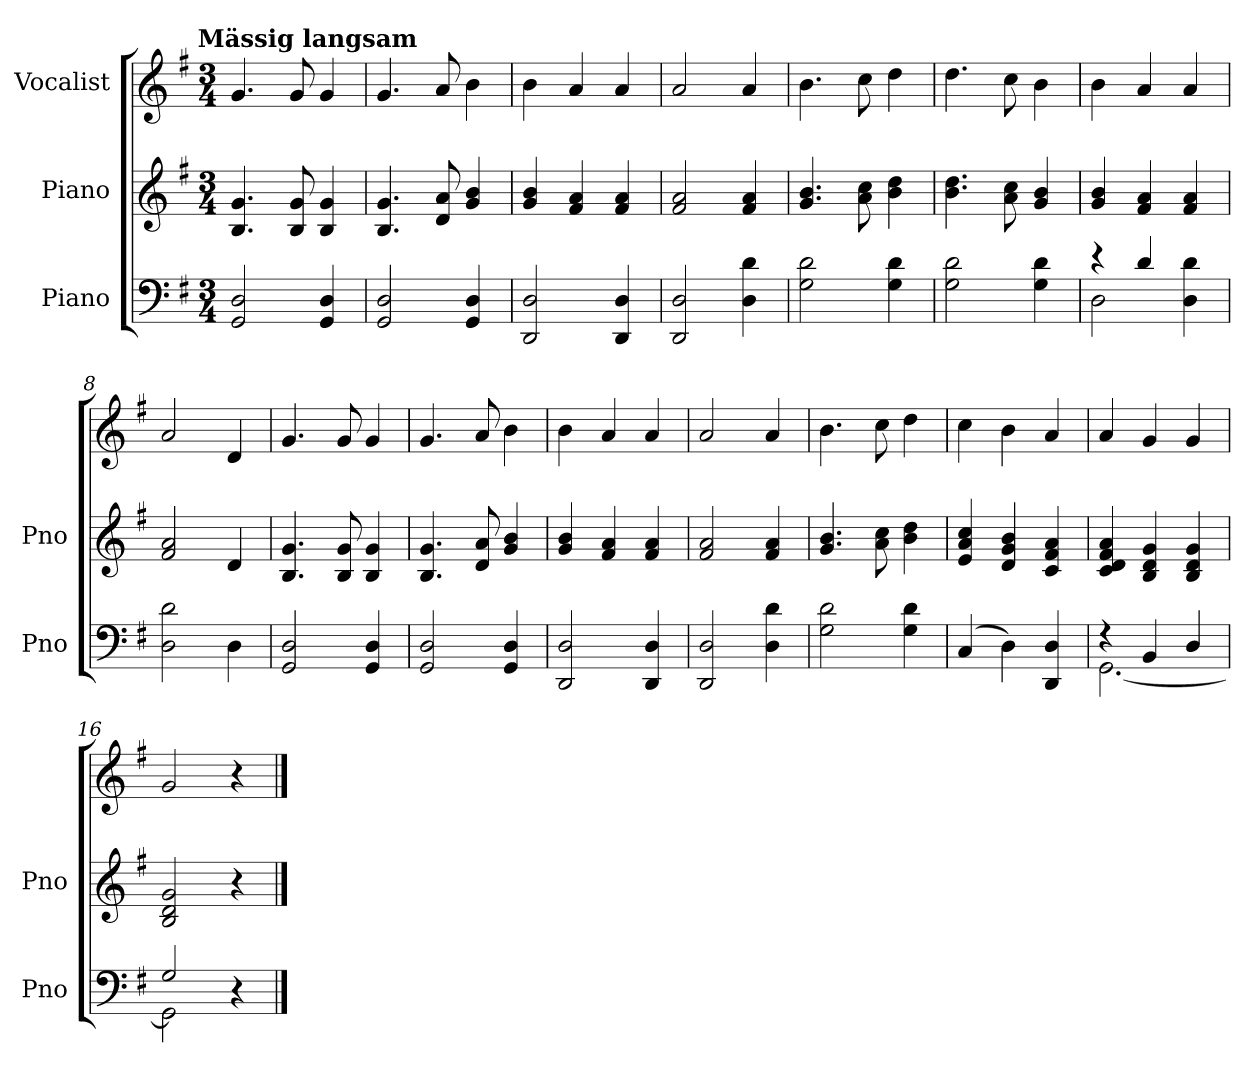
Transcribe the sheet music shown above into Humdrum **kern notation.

**kern	**kern	**kern
*part3	*part2	*part1
*staff3	*staff2	*staff1
*I"Piano	*I"Piano	*I"Vocalist
*I'Pno	*I'Pno	*
*clefF4	*clefG2	*clefG2
*k[f#]	*k[f#]	*k[f#]
*G:	*G:	*G:
!!LO:TX:omd:t=Mässig langsam
*M3/4	*M3/4	*M3/4
*MM96	*MM96	*MM96
=1	=1	=1
2GG 2D	4.B 4.g	4.g
.	8B 8g	8g
4GG 4D	4B 4g	4g
=2	=2	=2
2GG 2D	4.B 4.g	4.g
.	8d 8a	8a
4GG 4D	4g 4b	4b
=3	=3	=3
2DD 2D	4g 4b	4b
.	4f# 4a	4a
4DD 4D	4f# 4a	4a
=4	=4	=4
2DD 2D	2f# 2a	2a
4D 4d	4f# 4a	4a
=5	=5	=5
2G 2d	4.g 4.b	4.b
.	8a 8cc	8cc
4G 4d	4b 4dd	4dd
=6	=6	=6
2G 2d	4.b 4.dd	4.dd
.	8a 8cc	8cc
4G 4d	4g 4b	4b
=7	=7	=7
*^	*	*
4r	2D	4g 4b	4b
4d	.	4f# 4a	4a
4ryy	4D 4d	4f# 4a	4a
*v	*v	*	*
=8	=8	=8
2D 2d	2f# 2a	2a
4D	4d	4d
=9	=9	=9
2GG 2D	4.B 4.g	4.g
.	8B 8g	8g
4GG 4D	4B 4g	4g
=10	=10	=10
2GG 2D	4.B 4.g	4.g
.	8d 8a	8a
4GG 4D	4g 4b	4b
=11	=11	=11
2DD 2D	4g 4b	4b
.	4f# 4a	4a
4DD 4D	4f# 4a	4a
=12	=12	=12
2DD 2D	2f# 2a	2a
4D 4d	4f# 4a	4a
=13	=13	=13
2G 2d	4.g 4.b	4.b
.	8a 8cc	8cc
4G 4d	4b 4dd	4dd
=14	=14	=14
(4C	4e 4a 4cc	4cc
4D)	4d 4g 4b	4b
4DD 4D	4c 4f# 4a	4a
=15	=15	=15
*^	*	*
4r	[2.GG	4c 4d 4f# 4a	4a
4BB	.	4B 4d 4g	4g
4D	.	4B 4d 4g	4g
=16	=16	=16	=16
2G	2GG]	2B 2d 2g	2g
4r	4ryy	4r	4r
*v	*v	*	*
==	==	==
*-	*-	*-
